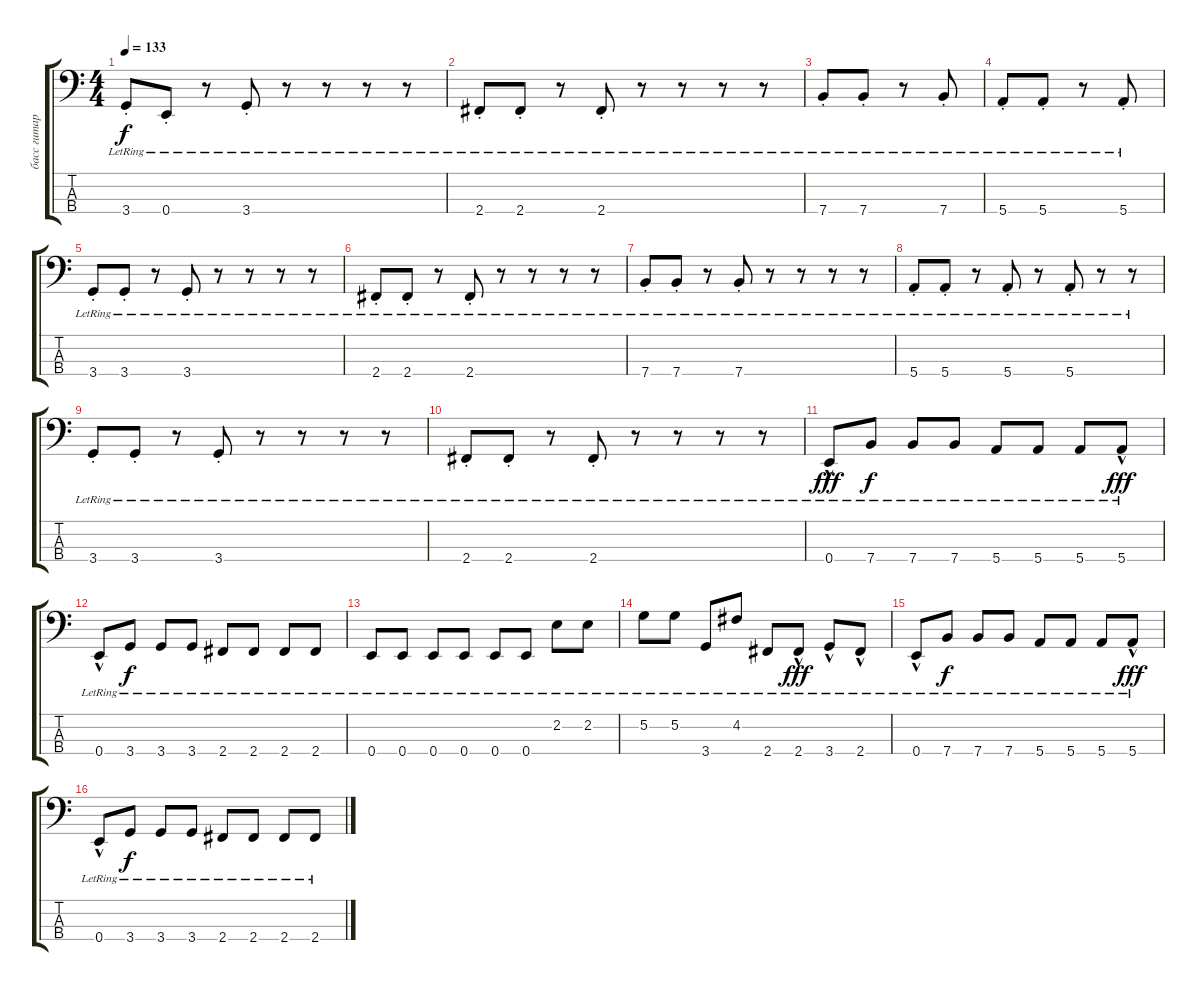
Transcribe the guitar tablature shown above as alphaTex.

\track ("басс гитара" "басс гитар") {instrument slapbass1}
\staff {score tabs}
\tuning (G2 D2 A1 E1) {hide}
\ts (4 4)
\tempo 133
\clef f4
\ks c
3.4{st lr}.8{dy f} 0.4{st lr}.8 r.8 3.4{st lr}.8 r.8 r.8 r.8 r.8 |
2.4{st lr}.8 2.4{st lr}.8 r.8 2.4{st lr}.8 r.8 r.8 r.8 r.8 |
7.4{st lr}.8 7.4{st lr}.8 r.8 7.4{st lr}.8 |
5.4{st lr}.8 5.4{st lr}.8 r.8 5.4{st lr}.8 |
3.4{st lr}.8 3.4{st lr}.8 r.8 3.4{st lr}.8 r.8 r.8 r.8 r.8 |
2.4{st lr}.8 2.4{st lr}.8 r.8 2.4{st lr}.8 r.8 r.8 r.8 r.8 |
7.4{st lr}.8 7.4{st lr}.8 r.8 7.4{st lr}.8 r.8 r.8 r.8 r.8 |
5.4{st lr}.8 5.4{st lr}.8 r.8 5.4{st lr}.8 r.8 5.4{st lr}.8 r.8 r.8 |
3.4{st lr}.8 3.4{st lr}.8 r.8 3.4{st lr}.8 r.8 r.8 r.8 r.8 |
2.4{st lr}.8 2.4{st lr}.8 r.8 2.4{st lr}.8 r.8 r.8 r.8 r.8 |
0.4{hac lr}.8{dy fff} 7.4{lr}.8{dy f} 7.4{lr}.8 7.4{lr}.8 5.4{lr}.8 5.4{lr}.8 5.4{lr}.8 5.4{hac lr}.8{dy fff} |
0.4{hac lr}.8 3.4{lr}.8{dy f} 3.4{lr}.8 3.4{lr}.8 2.4{lr}.8 2.4{lr}.8 2.4{lr}.8 2.4{lr}.8 |
0.4{lr}.8 0.4{lr}.8 0.4{lr}.8 0.4{lr}.8 0.4{lr}.8 0.4{lr}.8 2.2{lr}.8 2.2{lr}.8 |
5.2{lr}.8 5.2{lr}.8 3.4{lr}.8 4.2{lr}.8 2.4{lr}.8 2.4{hac lr}.8{dy fff} 3.4{hac lr}.8 2.4{hac lr}.8 |
0.4{hac lr}.8 7.4{lr}.8{dy f} 7.4{lr}.8 7.4{lr}.8 5.4{lr}.8 5.4{lr}.8 5.4{lr}.8 5.4{hac lr}.8{dy fff} |
0.4{hac lr}.8 3.4{lr}.8{dy f} 3.4{lr}.8 3.4{lr}.8 2.4{lr}.8 2.4{lr}.8 2.4{lr}.8 2.4{lr}.8
